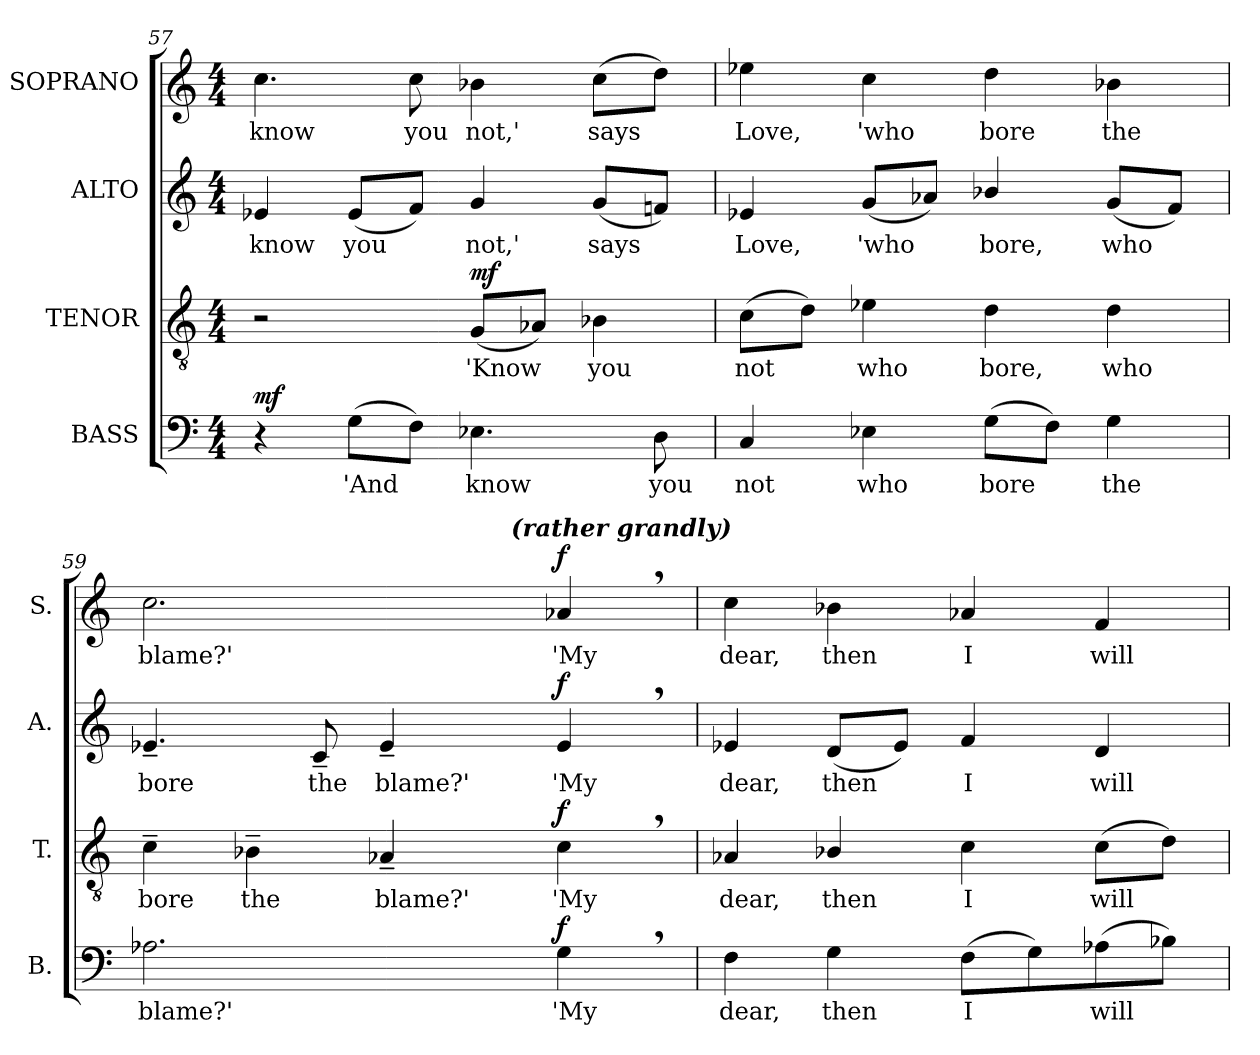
**kern	**text	**dynam	**kern	**text	**dynam	**kern	**text	**dynam	**kern	**text	**dynam
*part4	*part4	*part4	*part3	*part3	*part3	*part2	*part2	*part2	*part1	*part1	*part1
*staff4	*staff4	*staff4	*staff3	*staff3	*staff3	*staff2	*staff2	*staff2	*staff1	*staff1	*staff1
*I"BASS	*	*	*I"TENOR	*	*	*I"ALTO	*	*	*I"SOPRANO	*	*
*I'B.	*	*	*I'T.	*	*	*I'A.	*	*	*I'S.	*	*
*clefF4	*	*	*clefGv2	*	*	*clefG2	*	*	*clefG2	*	*
*	*	*	*ITrd7c12	*	*	*	*	*	*	*	*
*k[]	*	*	*k[]	*	*	*k[]	*	*	*k[]	*	*
*C:	*	*	*C:	*	*	*C:	*	*	*C:	*	*
*M4/4	*	*	*M4/4	*	*	*M4/4	*	*	*M4/4	*	*
=57	=57	=57	=57	=57	=57	=57	=57	=57	=57	=57	=57
!	!	!	!	!	!	!	!LO:LY:b:color=#000000	!	!	!	!
!	!	!	!	!	!	!	!	!	!	!LO:LY:b:color=#000000	!
4r	.	mf	2r	.	.	4e-Xi/	know	.	4.cci\	know	.
!	!LO:LY:b:color=#000000	!	!	!	!	!	!	!	!	!	!
!	!	!	!	!	!	!	!LO:LY:b:color=#000000	!	!	!	!
(8Gi\L	'And	.	.	.	.	(8e-i/L	you	.	.	.	.
!	!	!	!	!	!	!	!	!	!	!LO:LY:b:color=#000000	!
8Fi\J)	.	.	.	.	.	8fi/J)	.	.	8cci\	you	.
!	!LO:LY:b:color=#000000	!	!	!	!	!	!	!	!	!	!
!	!	!	!	!LO:LY:b:color=#000000	!	!	!	!	!	!	!
!	!	!	!	!	!	!	!LO:LY:b:color=#000000	!	!	!	!
!	!	!	!	!	!	!	!	!	!	!LO:LY:b:color=#000000	!
4.E-Xi\	know	.	(8GGi/L	'Know	mf	4gi/	not,'	.	4b-Xi\	not,'	.
.	.	.	8AA-Xi/J)	.	.	.	.	.	.	.	.
!	!	!	!	!LO:LY:b:color=#000000	!	!	!	!	!	!	!
!	!	!	!	!	!	!	!LO:LY:b:color=#000000	!	!	!	!
!	!	!	!	!	!	!	!	!	!	!LO:LY:b:color=#000000	!
.	.	.	4BB-Xi\	you	.	(8gi/L	says	.	(8cci\L	says	.
!	!LO:LY:b:color=#000000	!	!	!	!	!	!	!	!	!	!
8Di\	you	.	.	.	.	8fni/J)	.	.	8ddi\J)	.	.
=58	=58	=58	=58	=58	=58	=58	=58	=58	=58	=58	=58
!	!LO:LY:b:color=#000000	!	!	!	!	!	!	!	!	!	!
!	!	!	!	!LO:LY:b:color=#000000	!	!	!	!	!	!	!
!	!	!	!	!	!	!	!LO:LY:b:color=#000000	!	!	!	!
!	!	!	!	!	!	!	!	!	!	!LO:LY:b:color=#000000	!
4Ci/	not	.	(8Ci\L	not	.	4e-Xi/	Love,	.	4ee-Xi\	Love,	.
.	.	.	8Di\J)	.	.	.	.	.	.	.	.
!	!LO:LY:b:color=#000000	!	!	!	!	!	!	!	!	!	!
!	!	!	!	!LO:LY:b:color=#000000	!	!	!	!	!	!	!
!	!	!	!	!	!	!	!LO:LY:b:color=#000000	!	!	!	!
!	!	!	!	!	!	!	!	!	!	!LO:LY:b:color=#000000	!
4E-Xi\	who	.	4E-Xi\	who	.	(8gi/L	'who	.	4cci\	'who	.
.	.	.	.	.	.	8a-Xi/J)	.	.	.	.	.
!	!LO:LY:b:color=#000000	!	!	!	!	!	!	!	!	!	!
!	!	!	!	!LO:LY:b:color=#000000	!	!	!	!	!	!	!
!	!	!	!	!	!	!	!LO:LY:b:color=#000000	!	!	!	!
!	!	!	!	!	!	!	!	!	!	!LO:LY:b:color=#000000	!
(8Gi\L	bore	.	4Di\	bore,	.	4b-Xi/	bore,	.	4ddi\	bore	.
8Fi\J)	.	.	.	.	.	.	.	.	.	.	.
!	!LO:LY:b:color=#000000	!	!	!	!	!	!	!	!	!	!
!	!	!	!	!LO:LY:b:color=#000000	!	!	!	!	!	!	!
!	!	!	!	!	!	!	!LO:LY:b:color=#000000	!	!	!	!
!	!	!	!	!	!	!	!	!	!	!LO:LY:b:color=#000000	!
4Gi\	the	.	4Di\	who	.	(8gi/L	who	.	4b-Xi\	the	.
.	.	.	.	.	.	8fi/J)	.	.	.	.	.
!!LO:PB:g=z
=59	=59	=59	=59	=59	=59	=59	=59	=59	=59	=59	=59
!	!LO:LY:b:color=#000000	!	!	!	!	!	!	!	!	!	!
!	!	!	!	!LO:LY:b:color=#000000	!	!	!	!	!	!	!
!	!	!	!	!	!	!	!LO:LY:b:color=#000000	!	!	!	!
!	!	!	!	!	!	!	!	!	!	!LO:LY:b:color=#000000	!
*	*	*	*	*	*	*	*	*	*^	*	*
2.A-Xi\	blame?'	.	4C~i\	bore	.	4.e-X~i/	bore	.	2.cci\	2ryy	blame?'	.
!	!	!	!	!LO:LY:b:color=#000000	!	!	!	!	!	!	!	!
.	.	.	4BB-X~i\	the	.	.	.	.	.	.	.	.
!	!	!	!	!	!	!	!LO:LY:b:color=#000000	!	!	!	!	!
.	.	.	.	.	.	8c~i/	the	.	.	.	.	.
!	!	!	!	!LO:LY:b:color=#000000	!	!	!	!	!	!	!	!
!	!	!	!	!	!	!	!LO:LY:b:color=#000000	!	!	!	!	!
.	.	.	4AA-X~i/	blame?'	.	4e-~i/	blame?'	.	.	8ryy	.	.
.	.	.	.	.	.	.	.	.	.	32ryy	.	.
.	.	.	.	.	.	.	.	.	.	64ryy	.	.
.	.	.	.	.	.	.	.	.	.	128ryy	.	.
.	.	.	.	.	.	.	.	.	.	512ryy	.	.
!	!	!	!	!	!	!	!	!	!	!LO:TX:a:Bi:t=(rather grandly)	!	!
.	.	.	.	.	.	.	.	.	.	4ryy	.	.
!	!LO:LY:b:color=#000000	!	!	!	!	!	!	!	!	!	!	!
!	!	!	!	!LO:LY:b:color=#000000	!	!	!	!	!	!	!	!
!	!	!	!	!	!	!	!LO:LY:b:color=#000000	!	!	!	!	!
!	!	!	!	!	!	!	!	!	!	!	!LO:LY:b:color=#000000	!
4G,i\	'My	f	4C,i\	'My	f	4e-,i/	'My	f	4a-X,i/	.	'My	f
.	.	.	.	.	.	.	.	.	.	16ryy	.	.
.	.	.	.	.	.	.	.	.	.	256.ryy	.	.
*	*	*	*	*	*	*	*	*	*v	*v	*	*
=60	=60	=60	=60	=60	=60	=60	=60	=60	=60	=60	=60
*	*	*	*	*	*	*	*	*	*^	*	*
!	!LO:LY:b:color=#000000	!	!	!	!	!	!	!	!	!	!	!
*	*	*	*	*	*	*	*	*	*v	*v	*	*
*	*	*	*	*	*	*	*	*	*^	*	*
!	!	!	!	!LO:LY:b:color=#000000	!	!	!	!	!	!	!	!
*	*	*	*	*	*	*	*	*	*v	*v	*	*
*	*	*	*	*	*	*	*	*	*^	*	*
!	!	!	!	!	!	!	!LO:LY:b:color=#000000	!	!	!	!	!
*	*	*	*	*	*	*	*	*	*v	*v	*	*
*	*	*	*	*	*	*	*	*	*^	*	*
!	!	!	!	!	!	!	!	!	!	!	!LO:LY:b:color=#000000	!
*	*	*	*	*	*	*	*	*	*v	*v	*	*
4Fi\	dear,	.	4AA-Xi/	dear,	.	4e-Xi/	dear,	.	4cci\	dear,	.
!	!LO:LY:b:color=#000000	!	!	!	!	!	!	!	!	!	!
!	!	!	!	!LO:LY:b:color=#000000	!	!	!	!	!	!	!
!	!	!	!	!	!	!	!LO:LY:b:color=#000000	!	!	!	!
!	!	!	!	!	!	!	!	!	!	!LO:LY:b:color=#000000	!
4Gi\	then	.	4BB-Xi/	then	.	(8di/L	then	.	4b-Xi\	then	.
.	.	.	.	.	.	8e-i/J)	.	.	.	.	.
!	!LO:LY:b:color=#000000	!	!	!	!	!	!	!	!	!	!
!	!	!	!	!LO:LY:b:color=#000000	!	!	!	!	!	!	!
!	!	!	!	!	!	!	!LO:LY:b:color=#000000	!	!	!	!
!	!	!	!	!	!	!	!	!	!	!LO:LY:b:color=#000000	!
(8Fi\L	I	.	4Ci\	I	.	4fi/	I	.	4a-Xi/	I	.
8Gi\)	.	.	.	.	.	.	.	.	.	.	.
!	!LO:LY:b:color=#000000	!	!	!	!	!	!	!	!	!	!
!	!	!	!	!LO:LY:b:color=#000000	!	!	!	!	!	!	!
!	!	!	!	!	!	!	!LO:LY:b:color=#000000	!	!	!	!
!	!	!	!	!	!	!	!	!	!	!LO:LY:b:color=#000000	!
(8A-Xi\	will	.	(8Ci\L	will	.	4di/	will	.	4fi/	will	.
8B-Xi\J)	.	.	8Di\J)	.	.	.	.	.	.	.	.
=	=	=	=	=	=	=	=	=	=	=	=
*-	*-	*-	*-	*-	*-	*-	*-	*-	*-	*-	*-
